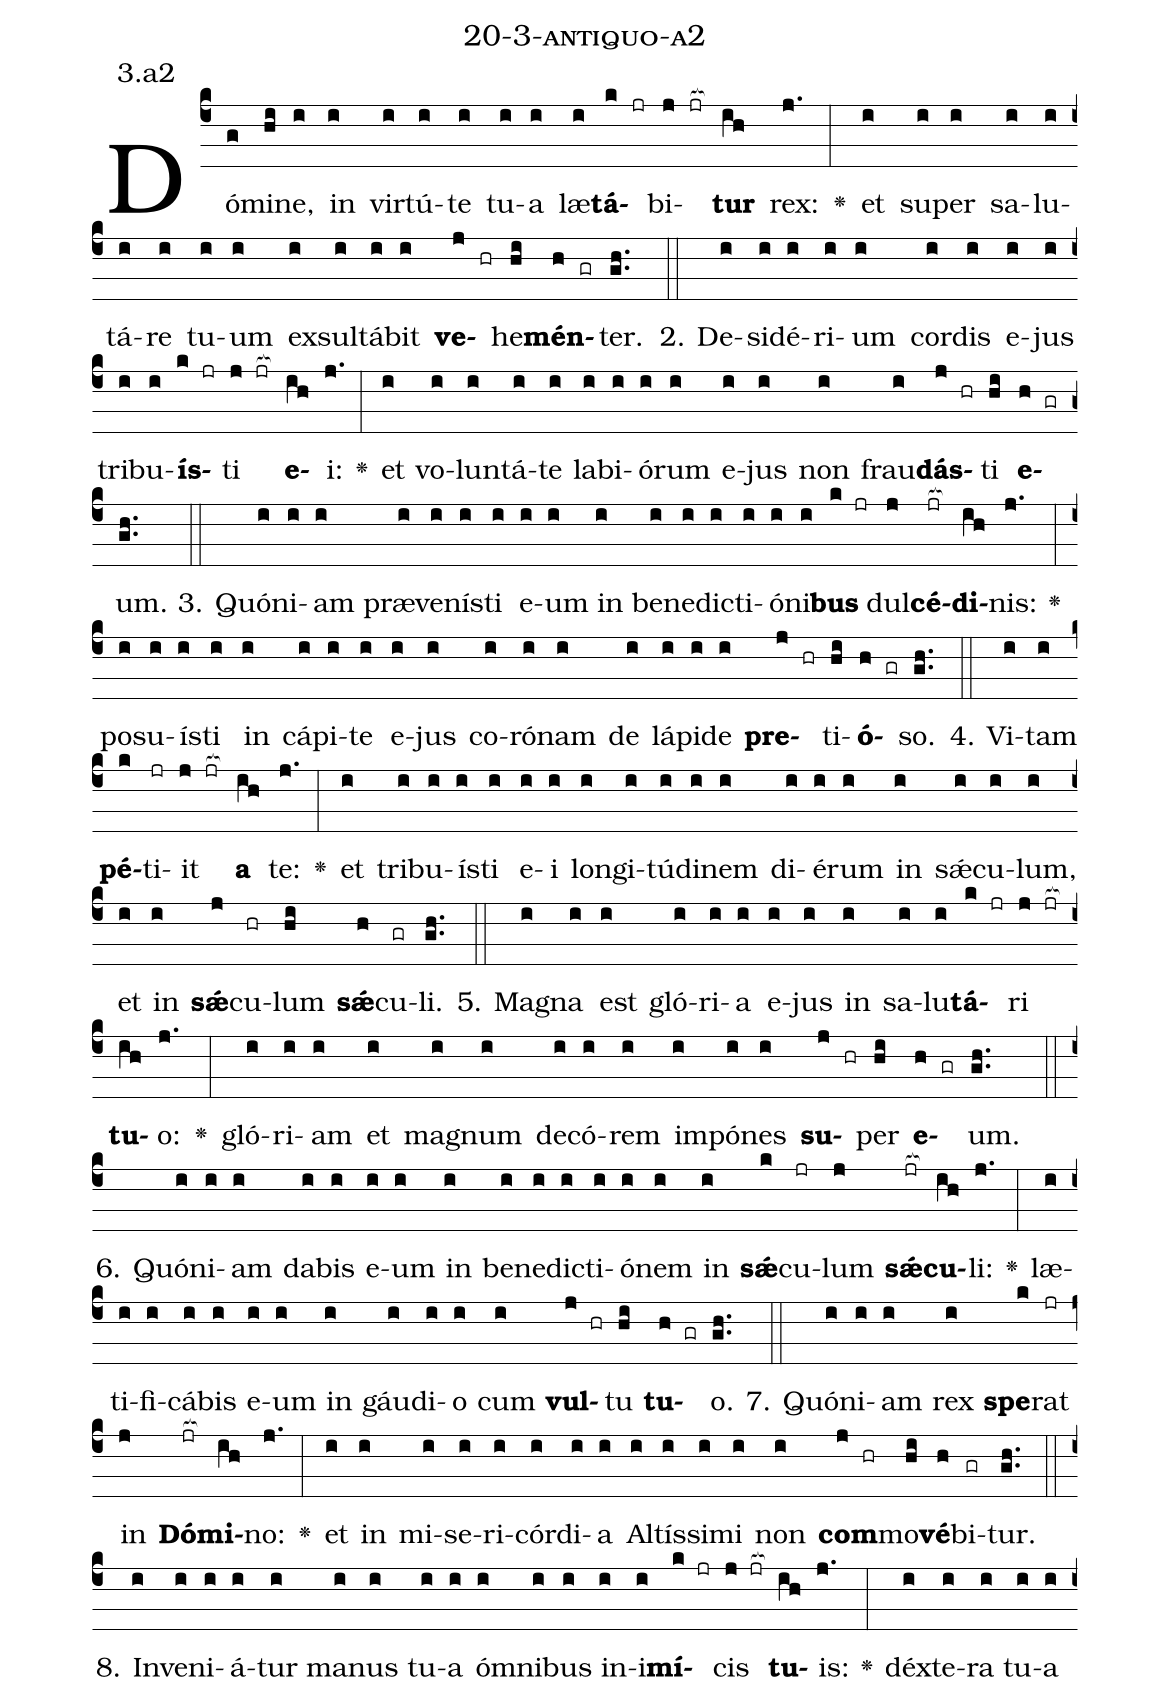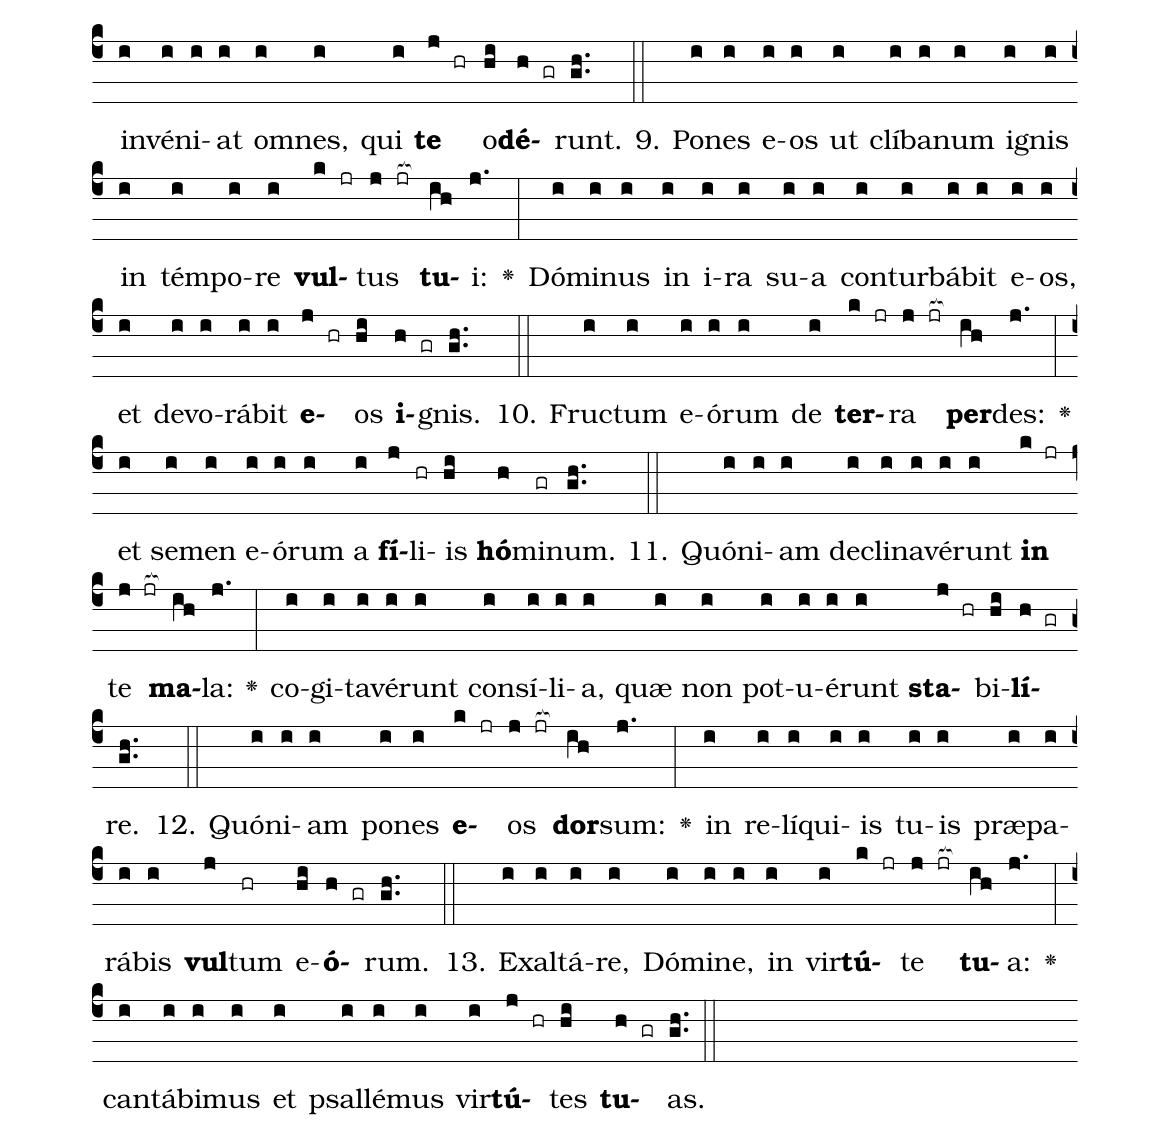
name: 20-3-antiquo-a2;
annotation: 3.a2;
%%
(c4)Dó(g)mi(hi)ne,(i) in(i) vir(i)tú(i)te(i) tu(i)a(i) læ(i)<b>tá</b>(k jr)bi(j jr[ocb:1{])<b>tur</b>(ih[ocb:0}]) rex:(j.) <v>\greheightstar</v>(:) et(i) su(i)per(i) sa(i)lu(i)tá(i)re(i) tu(i)um(i) ex(i)sul(i)tá(i)bit(i) <b>ve</b>(j hr)he(hi)<b>mén</b>(h gr)ter.(gh..) (::)
2. De(i)si(i)dé(i)ri(i)um(i) cor(i)dis(i) e(i)jus(i) tri(i)bu(i)<b>ís</b>(k jr)ti(j jr[ocb:1{]) <b>e</b>(ih[ocb:0}])i:(j.) <v>\greheightstar</v>(:) et(i) vo(i)lun(i)tá(i)te(i) la(i)bi(i)ó(i)rum(i) e(i)jus(i) non(i) frau(i)<b>dás</b>(j hr)ti(hi) <b>e</b>(h gr)um.(gh..) (::)
3. Quón(i)i(i)am(i) præ(i)ve(i)nís(i)ti(i) e(i)um(i) in(i) be(i)ne(i)dic(i)ti(i)ó(i)ni(i)<b>bus</b>(k jr) dul(j)<b>cé</b>(jr[ocb:1{])<b>di</b>(ih[ocb:0}])nis:(j.) <v>\greheightstar</v>(:) po(i)su(i)ís(i)ti(i) in(i) cá(i)pi(i)te(i) e(i)jus(i) co(i)ró(i)nam(i) de(i) lá(i)pi(i)de(i) <b>pre</b>(j hr)ti(hi)<b>ó</b>(h gr)so.(gh..) (::)
4. Vi(i)tam(i) <b>pé</b>(k)ti(jr)it(j jr[ocb:1{]) <b>a</b>(ih[ocb:0}]) te:(j.) <v>\greheightstar</v>(:) et(i) tri(i)bu(i)ís(i)ti(i) e(i)i(i) lon(i)gi(i)tú(i)di(i)nem(i) di(i)é(i)rum(i) in(i) sǽ(i)cu(i)lum,(i) et(i) in(i) <b>sǽ</b>(j)cu(hr)lum(hi) <b>sǽ</b>(h)cu(gr)li.(gh..) (::)
5. Ma(i)gna(i) est(i) gló(i)ri(i)a(i) e(i)jus(i) in(i) sa(i)lu(i)<b>tá</b>(k jr)ri(j jr[ocb:1{]) <b>tu</b>(ih[ocb:0}])o:(j.) <v>\greheightstar</v>(:) gló(i)ri(i)am(i) et(i) ma(i)gnum(i) de(i)có(i)rem(i) im(i)pó(i)nes(i) <b>su</b>(j hr)per(hi) <b>e</b>(h gr)um.(gh..) (::)
6. Quón(i)i(i)am(i) da(i)bis(i) e(i)um(i) in(i) be(i)ne(i)dic(i)ti(i)ó(i)nem(i) in(i) <b>sǽ</b>(k)cu(jr)lum(j) <b>sǽ</b>(jr[ocb:1{])<b>cu</b>(ih[ocb:0}])li:(j.) <v>\greheightstar</v>(:) læ(i)ti(i)fi(i)cá(i)bis(i) e(i)um(i) in(i) gáu(i)di(i)o(i) cum(i) <b>vul</b>(j hr)tu(hi) <b>tu</b>(h gr)o.(gh..) (::)
7. Quón(i)i(i)am(i) rex(i) <b>spe</b>(k)rat(jr) in(j) <b>Dó</b>(jr[ocb:1{])<b>mi</b>(ih[ocb:0}])no:(j.) <v>\greheightstar</v>(:) et(i) in(i) mi(i)se(i)ri(i)cór(i)di(i)a(i) Al(i)tís(i)si(i)mi(i) non(i) <b>com</b>(j hr)mo(hi)<b>vé</b>(h)bi(gr)tur.(gh..) (::)
8. In(i)ve(i)ni(i)á(i)tur(i) ma(i)nus(i) tu(i)a(i) óm(i)ni(i)bus(i) in(i)i(i)<b>mí</b>(k jr)cis(j jr[ocb:1{]) <b>tu</b>(ih[ocb:0}])is:(j.) <v>\greheightstar</v>(:) déx(i)te(i)ra(i) tu(i)a(i) in(i)vé(i)ni(i)at(i) om(i)nes,(i) qui(i) <b>te</b>(j hr) o(hi)<b>dé</b>(h gr)runt.(gh..) (::)
9. Po(i)nes(i) e(i)os(i) ut(i) clí(i)ba(i)num(i) i(i)gnis(i) in(i) tém(i)po(i)re(i) <b>vul</b>(k jr)tus(j jr[ocb:1{]) <b>tu</b>(ih[ocb:0}])i:(j.) <v>\greheightstar</v>(:) Dó(i)mi(i)nus(i) in(i) i(i)ra(i) su(i)a(i) con(i)tur(i)bá(i)bit(i) e(i)os,(i) et(i) de(i)vo(i)rá(i)bit(i) <b>e</b>(j hr)os(hi) <b>i</b>(h gr)gnis.(gh..) (::)
10. Fruc(i)tum(i) e(i)ó(i)rum(i) de(i) <b>ter</b>(k jr)ra(j jr[ocb:1{]) <b>per</b>(ih[ocb:0}])des:(j.) <v>\greheightstar</v>(:) et(i) se(i)men(i) e(i)ó(i)rum(i) a(i) <b>fí</b>(j)li(hr)is(hi) <b>hó</b>(h)mi(gr)num.(gh..) (::)
11. Quón(i)i(i)am(i) de(i)cli(i)na(i)vé(i)runt(i) <b>in</b>(k jr) te(j jr[ocb:1{]) <b>ma</b>(ih[ocb:0}])la:(j.) <v>\greheightstar</v>(:) co(i)gi(i)ta(i)vé(i)runt(i) con(i)sí(i)li(i)a,(i) quæ(i) non(i) pot(i)u(i)é(i)runt(i) <b>sta</b>(j hr)bi(hi)<b>lí</b>(h gr)re.(gh..) (::)
12. Quón(i)i(i)am(i) po(i)nes(i) <b>e</b>(k jr)os(j jr[ocb:1{]) <b>dor</b>(ih[ocb:0}])sum:(j.) <v>\greheightstar</v>(:) in(i) re(i)lí(i)qui(i)is(i) tu(i)is(i) præ(i)pa(i)rá(i)bis(i) <b>vul</b>(j)tum(hr) e(hi)<b>ó</b>(h gr)rum.(gh..) (::)
13. Ex(i)al(i)tá(i)re,(i) Dó(i)mi(i)ne,(i) in(i) vir(i)<b>tú</b>(k jr)te(j jr[ocb:1{]) <b>tu</b>(ih[ocb:0}])a:(j.) <v>\greheightstar</v>(:) can(i)tá(i)bi(i)mus(i) et(i) psal(i)lé(i)mus(i) vir(i)<b>tú</b>(j hr)tes(hi) <b>tu</b>(h gr)as.(gh..) (::)
